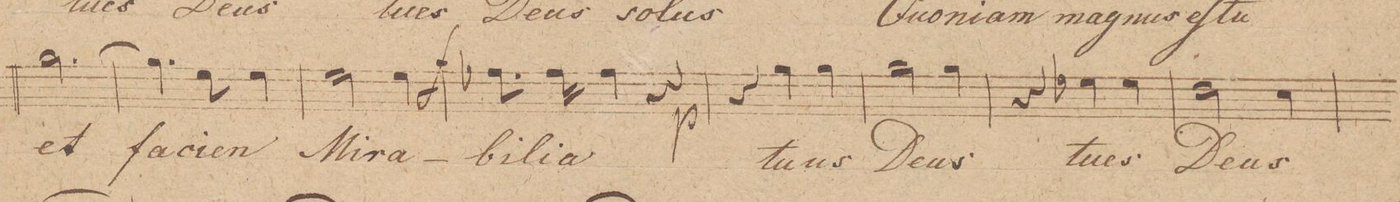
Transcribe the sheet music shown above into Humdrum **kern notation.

**kern	**text	**dynam
*I"Tenore 1mo	*	*
*clefC4	*	*
*k[b-]	*	*
*M3/4	*	*
[2.f\	et	.
=47	=47	=47
4.f\]	fa-	.
8d\	-ci-	.
4d\	-en	.
=48	=48	=48
2d\	Mi-	.
4d\	-ra-	.
=49	=49	=49
8.e-X\	-bi-	f
16e-\	-li-	.
4e-\	-a	.
4r	.	.
=50	=50	=50
4r	.	p
4f\	tu	.
4f\	es	.
=51	=51	=51
2f\	De-	.
4f\	-us	.
=52	=52	=52
4r	.	.
4d-X\	tu	.
4d-\	es	.
=53	=53	=53
2c\	De-	.
4B-\	-us	.
=54	=54	=54
*-	*-	*-
